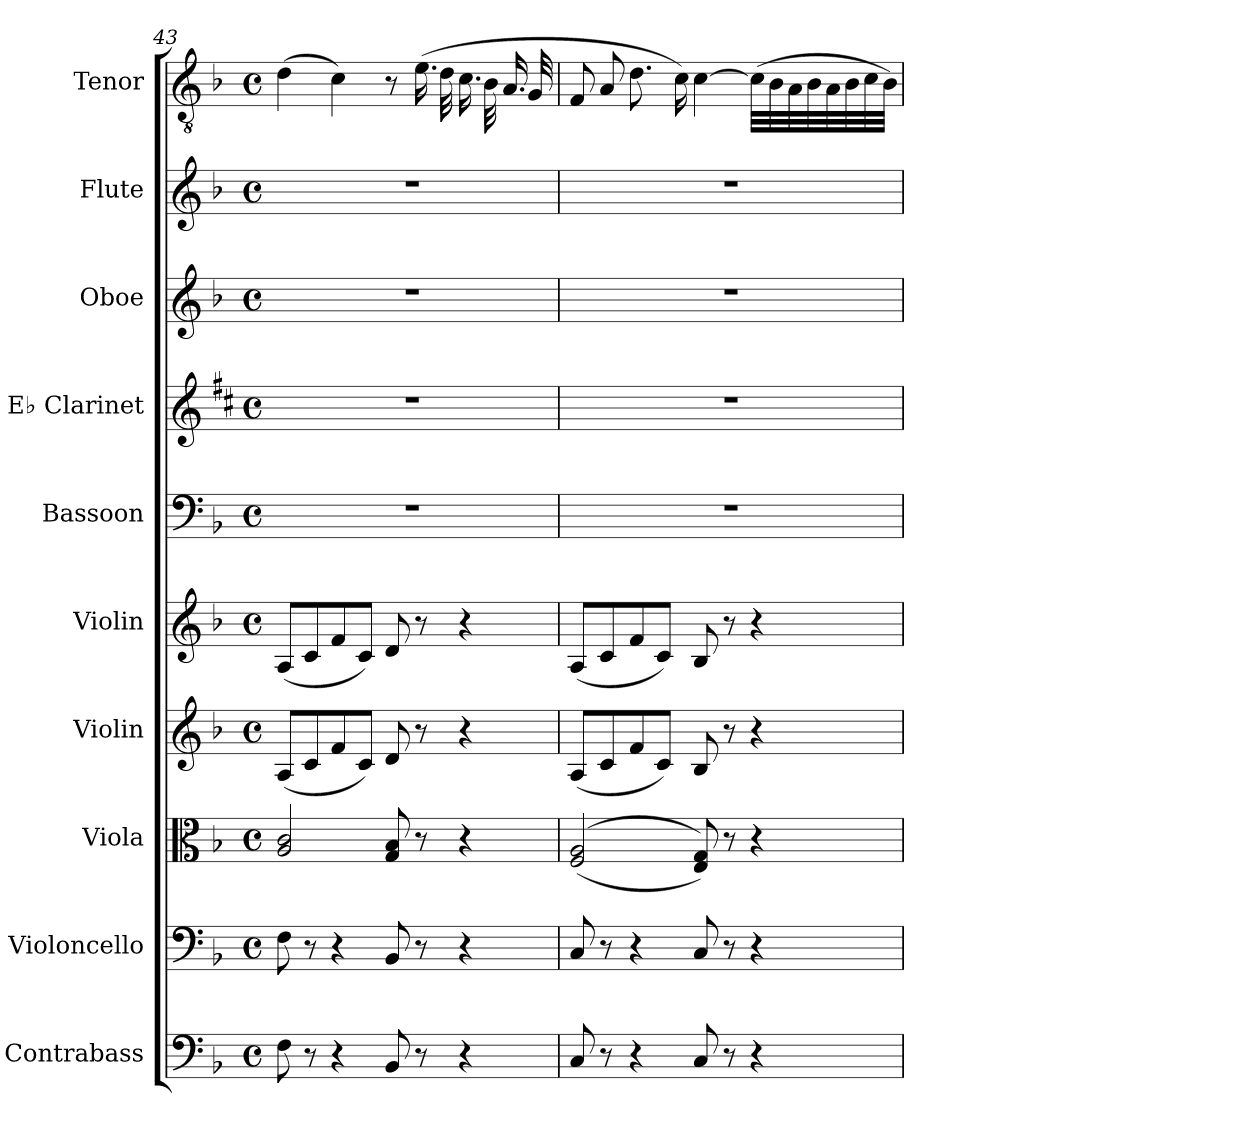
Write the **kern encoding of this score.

**kern	**kern	**kern	**kern	**kern	**kern	**kern	**kern	**kern	**kern
*part10	*part9	*part8	*part7	*part6	*part5	*part4	*part3	*part2	*part1
*staff10	*staff9	*staff8	*staff7	*staff6	*staff5	*staff4	*staff3	*staff2	*staff1
*I"Contrabass	*I"Violoncello	*I"Viola	*I"Violin	*I"Violin	*I"Bassoon	*I"E♭ Clarinet	*I"Oboe	*I"Flute	*I"Tenor
*I'Cb.	*I'Vc.	*I'Vla.	*I'Vln.	*I'Vln.	*I'Bsn.	*I'E♭ Cl.	*I'Ob.	*I'Fl.	*I'T.
!!LO:PB:g=z
*clefF4	*clefF4	*clefC3	*clefG2	*clefG2	*clefF4	*clefG2	*clefG2	*clefG2	*clefGv2
*ITrd7c12	*	*	*	*	*	*ITrd-2c-3	*	*	*
*k[b-]	*k[b-]	*k[b-]	*k[b-]	*k[b-]	*k[b-]	*k[b-]	*k[b-]	*k[b-]	*k[b-]
*M4/4	*M4/4	*M4/4	*M4/4	*M4/4	*M4/4	*M4/4	*M4/4	*M4/4	*M4/4
*met(c)	*met(c)	*met(c)	*met(c)	*met(c)	*met(c)	*met(c)	*met(c)	*met(c)	*met(c)
=43	=43	=43	=43	=43	=43	=43	=43	=43	=43
8FF\	8F\	2A/ 2c/	(8A/L	(8A/L	1r	1r	1r	1r	(4d\
8r	8r	.	8c/	8c/	.	.	.	.	.
4r	4r	.	8f/	8f/	.	.	.	.	4c\)
.	.	.	8c/J)	8c/J)	.	.	.	.	.
8BBB-/	8BB-/	8G/ 8B-/	8d/	8d/	.	.	.	.	8r
8r	8r	8r	8r	8r	.	.	.	.	(16.e\
.	.	.	.	.	.	.	.	.	32d\
4r	4r	4r	4r	4r	.	.	.	.	16.c\
.	.	.	.	.	.	.	.	.	32B-\
.	.	.	.	.	.	.	.	.	16.A/
.	.	.	.	.	.	.	.	.	32G/
=44	=44	=44	=44	=44	=44	=44	=44	=44	=44
8CC/	8C/	((>2F/ 2A/	(8A/L	(8A/L	1r	1r	1r	1r	8F/
8r	8r	.	8c/	8c/	.	.	.	.	8A/
4r	4r	.	8f/	8f/	.	.	.	.	8.d\
.	.	.	8c/J)	8c/J)	.	.	.	.	.
.	.	.	.	.	.	.	.	.	16c\)
8CC/	8C/	8E/ 8G/))	8B-/	8B-/	.	.	.	.	[4c\
8r	8r	8r	8r	8r	.	.	.	.	.
4r	4r	4r	4r	4r	.	.	.	.	(32c\LLL]
.	.	.	.	.	.	.	.	.	32B-\
.	.	.	.	.	.	.	.	.	32A\
.	.	.	.	.	.	.	.	.	32B-\
.	.	.	.	.	.	.	.	.	32A\
.	.	.	.	.	.	.	.	.	32B-\
.	.	.	.	.	.	.	.	.	32c\
.	.	.	.	.	.	.	.	.	32B-\JJJ)
=	=	=	=	=	=	=	=	=	=
*-	*-	*-	*-	*-	*-	*-	*-	*-	*-
